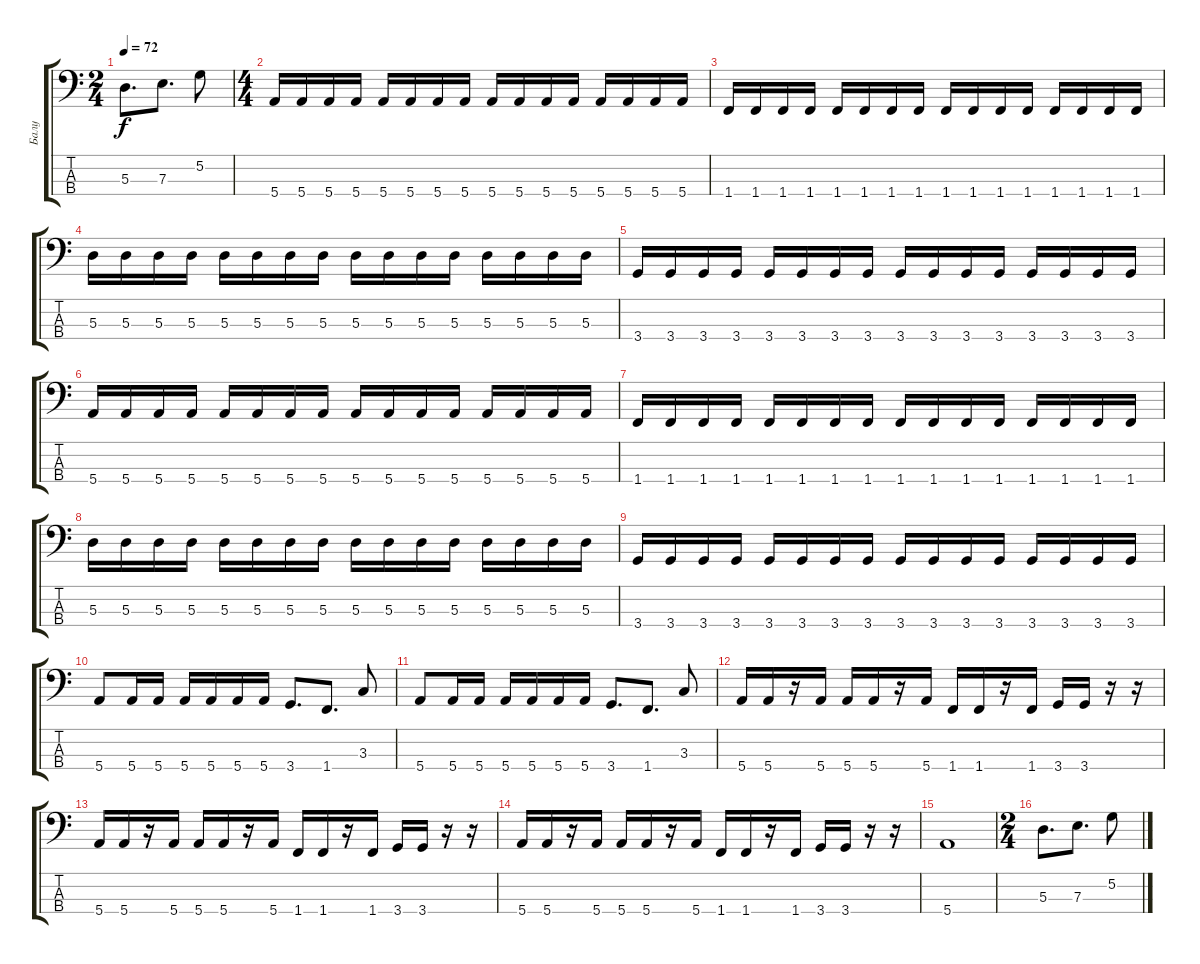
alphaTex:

\track ("Балу" "Балу") {instrument electricbasspick}
\staff {score tabs}
\tuning (G2 D2 A1 E1) {hide}
\ts (2 4)
\tempo 72
\clef f4
\ks c
5.3.8{d dy f} 7.3.8{d} 5.2.8 |
\ts (4 4)
5.4.16 5.4.16 5.4.16 5.4.16 5.4.16 5.4.16 5.4.16 5.4.16 5.4.16 5.4.16 5.4.16 5.4.16 5.4.16 5.4.16 5.4.16 5.4.16 |
1.4.16 1.4.16 1.4.16 1.4.16 1.4.16 1.4.16 1.4.16 1.4.16 1.4.16 1.4.16 1.4.16 1.4.16 1.4.16 1.4.16 1.4.16 1.4.16 |
5.3.16 5.3.16 5.3.16 5.3.16 5.3.16 5.3.16 5.3.16 5.3.16 5.3.16 5.3.16 5.3.16 5.3.16 5.3.16 5.3.16 5.3.16 5.3.16 |
3.4.16 3.4.16 3.4.16 3.4.16 3.4.16 3.4.16 3.4.16 3.4.16 3.4.16 3.4.16 3.4.16 3.4.16 3.4.16 3.4.16 3.4.16 3.4.16 |
5.4.16 5.4.16 5.4.16 5.4.16 5.4.16 5.4.16 5.4.16 5.4.16 5.4.16 5.4.16 5.4.16 5.4.16 5.4.16 5.4.16 5.4.16 5.4.16 |
1.4.16 1.4.16 1.4.16 1.4.16 1.4.16 1.4.16 1.4.16 1.4.16 1.4.16 1.4.16 1.4.16 1.4.16 1.4.16 1.4.16 1.4.16 1.4.16 |
5.3.16 5.3.16 5.3.16 5.3.16 5.3.16 5.3.16 5.3.16 5.3.16 5.3.16 5.3.16 5.3.16 5.3.16 5.3.16 5.3.16 5.3.16 5.3.16 |
3.4.16 3.4.16 3.4.16 3.4.16 3.4.16 3.4.16 3.4.16 3.4.16 3.4.16 3.4.16 3.4.16 3.4.16 3.4.16 3.4.16 3.4.16 3.4.16 |
5.4.8 5.4.16 5.4.16 5.4.16 5.4.16 5.4.16 5.4.16 3.4.8{d} 1.4.8{d} 3.3.8 |
5.4.8 5.4.16 5.4.16 5.4.16 5.4.16 5.4.16 5.4.16 3.4.8{d} 1.4.8{d} 3.3.8 |
5.4.16 5.4.16 r.16 5.4.16 5.4.16 5.4.16 r.16 5.4.16 1.4.16 1.4.16 r.16 1.4.16 3.4.16 3.4.16 r.16 r.16 |
5.4.16 5.4.16 r.16 5.4.16 5.4.16 5.4.16 r.16 5.4.16 1.4.16 1.4.16 r.16 1.4.16 3.4.16 3.4.16 r.16 r.16 |
5.4.16 5.4.16 r.16 5.4.16 5.4.16 5.4.16 r.16 5.4.16 1.4.16 1.4.16 r.16 1.4.16 3.4.16 3.4.16 r.16 r.16 |
5.4.1 |
\ts (2 4)
5.3.8{d} 7.3.8{d} 5.2.8
